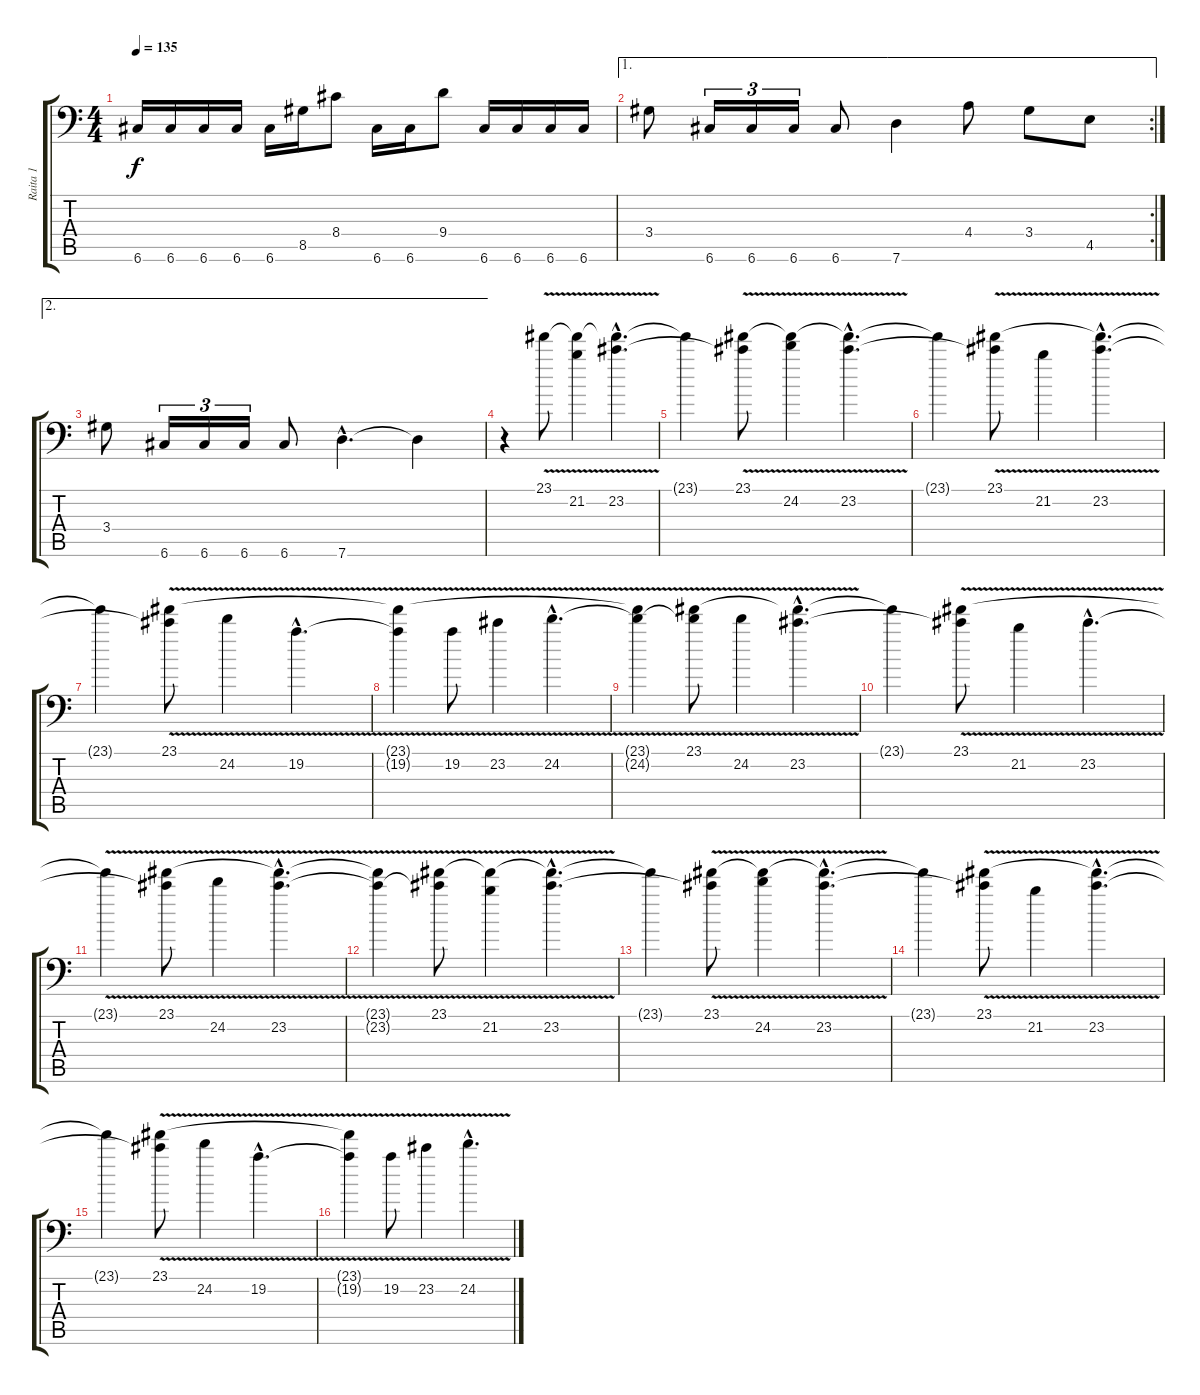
\track ("Raita 1" "Raita 1") {instrument distortionguitar}
\staff {score tabs}
\tuning (G3 D3 Bb2 F2 C2 G1) {hide}
\ts (4 4)
\tempo 135
\clef f4
\ks c
6.6.16{dy f} 6.6.16 6.6.16 6.6.16 6.6.16 8.5.16 8.4.8 6.6.16 6.6.16 9.4.8 6.6.16 6.6.16 6.6.16 6.6.16 |
\ae 1
\rc 2
3.4.8 6.6.16{tu (3 2)} 6.6.16{tu (3 2)} 6.6.16{tu (3 2)} 6.6.8 7.6.4 4.4.8 3.4.8 4.5.8 |
\ae 2
3.4.8 6.6.16{tu (3 2)} 6.6.16{tu (3 2)} 6.6.16{tu (3 2)} 6.6.8 7.6{hac}.4{d} 7.6{t}.4 |
r.4 23.1{v}.8 (23.1{t} 21.2{v}).4 (23.1{hac t} 23.2{v hac}).4{d} |
23.1{t}.4 (23.1{v} 23.2{t}).8 (23.1{t} 24.2{v}).4 (23.1{hac t} 23.2{v hac}).4{d} |
23.1{t}.4 (23.1{v} 23.2{t}).8 21.2{v}.4 (23.1{hac t} 23.2{v hac}).4{d} |
23.1{t}.4 (23.1{v} 23.2{t}).8 24.2{v}.4 19.2{v hac}.4{d} |
(23.1{t} 19.2{t}).4 19.2{v}.8 23.2{v}.4 24.2{v hac}.4{d} |
(23.1{t} 24.2{t}).4 (23.1{v} 24.2{t}).8 24.2{v}.4 (23.1{hac t} 23.2{v hac}).4{d} |
23.1{t}.4 (23.1{v} 23.2{t}).8 21.2{v}.4 23.2{v hac}.4{d} |
23.1{t}.4 (23.1{v} 23.2{t}).8 24.2{v}.4 (23.1{hac t} 23.2{v hac}).4{d} |
(23.1{t} 23.2{t}).4 (23.1{v} 23.2{t}).8 (23.1{t} 21.2{v}).4 (23.1{hac t} 23.2{v hac}).4{d} |
23.1{t}.4 (23.1{v} 23.2{t}).8 (23.1{t} 24.2{v}).4 (23.1{hac t} 23.2{v hac}).4{d} |
23.1{t}.4 (23.1{v} 23.2{t}).8 21.2{v}.4 (23.1{hac t} 23.2{v hac}).4{d} |
23.1{t}.4 (23.1{v} 23.2{t}).8 24.2{v}.4 19.2{v hac}.4{d} |
(23.1{t} 19.2{t}).4 19.2{v}.8 23.2{v}.4 24.2{v hac}.4{d}
